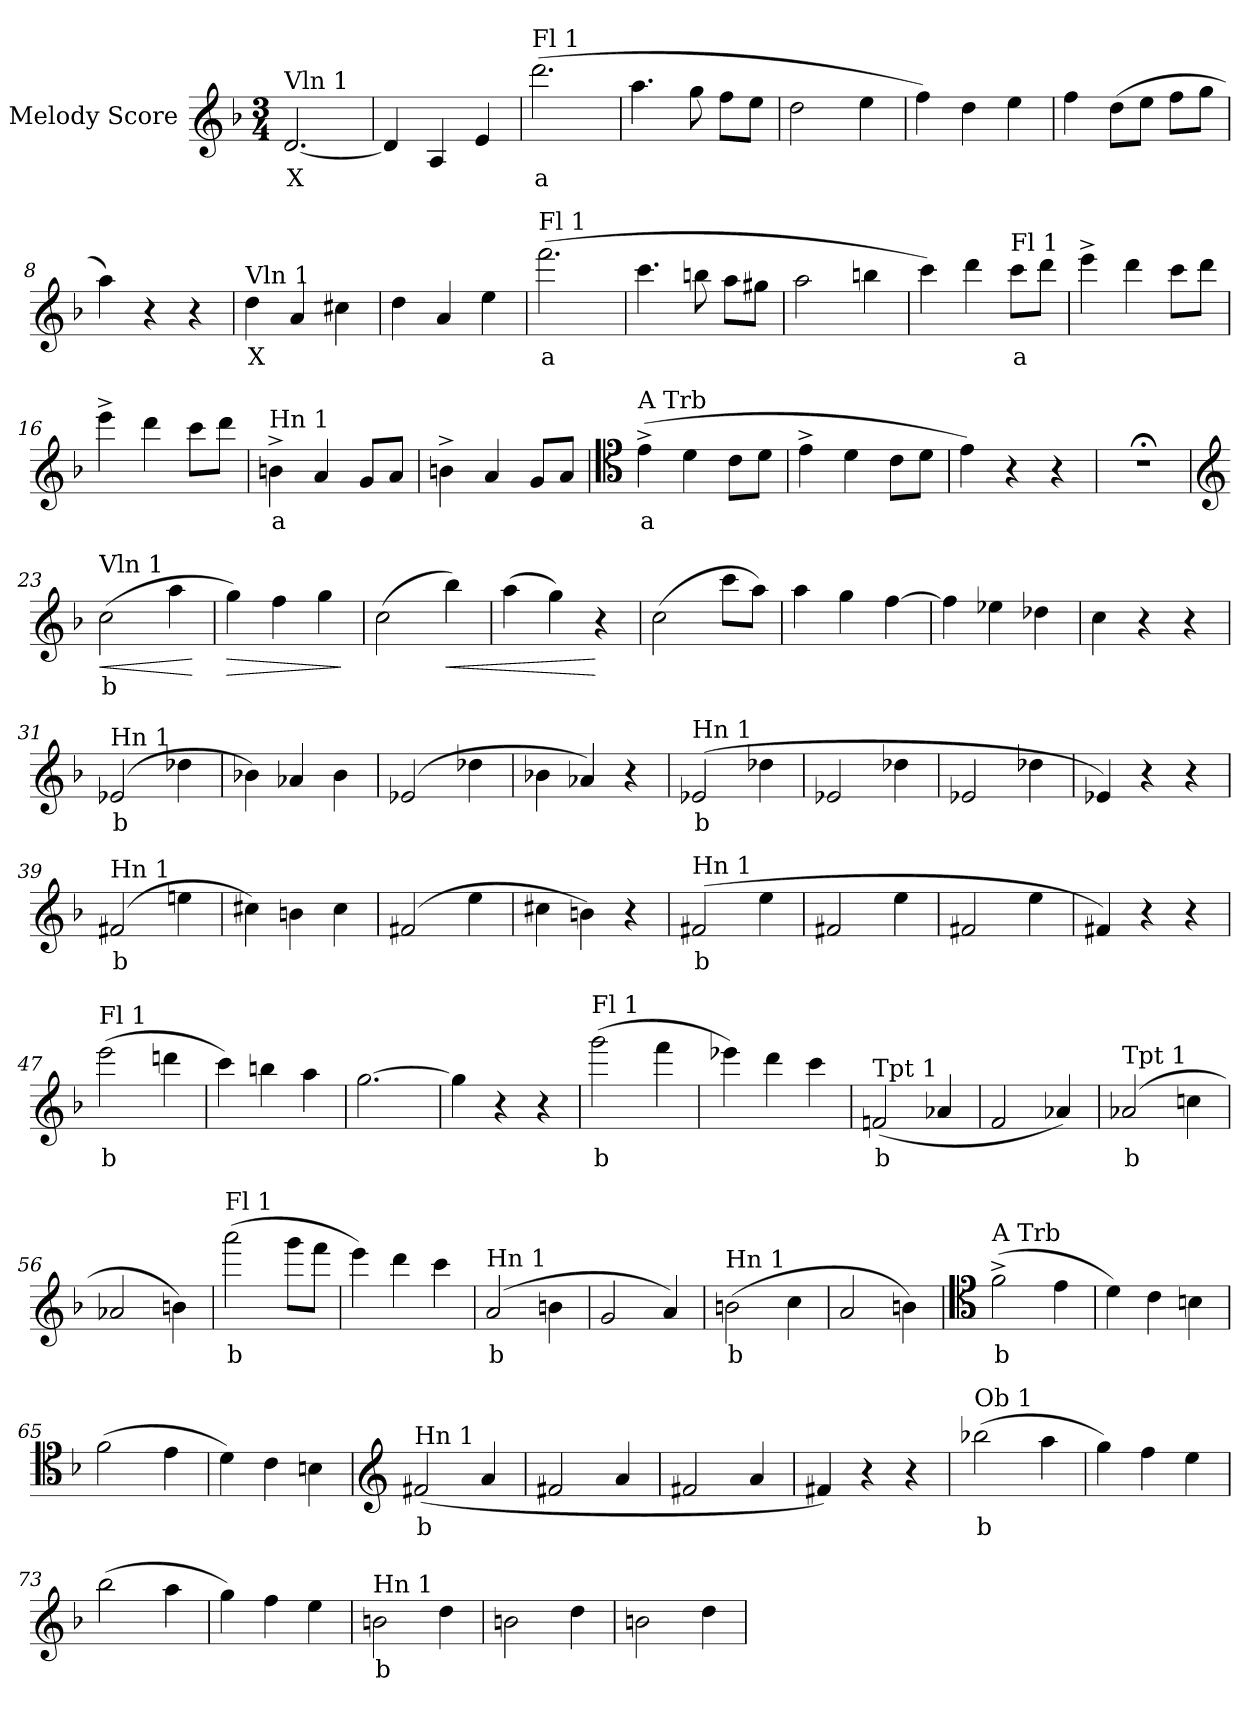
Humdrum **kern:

**kern	**text	**dynam
*part1	*part1	*part1
*staff1	*staff1	*staff1
*I"Melody Score	*	*
*k[b-]	*	*
*M3/4	*	*
*MM264	*	*
=1	=1	=1
!LO:TX:a:t=Vln 1	!	!
!	!LO:LY:b:color=#FF0000	!
[2.d/	X	.
=2	=2	=2
4d/]	.	.
4A/	.	.
4e/	.	.
=3	=3	=3
!LO:TX:a:t=Fl 1	!	!
!	!LO:LY:b:color=#FF0000	!
(2.ddd\	a	.
=4	=4	=4
4.aa\	.	.
8gg\	.	.
8ff\L	.	.
8ee\J	.	.
=5	=5	=5
2dd\	.	.
4ee\	.	.
=6	=6	=6
4ff\)	.	.
4dd\	.	.
4ee\	.	.
=7	=7	=7
4ff\	.	.
(8dd\L	.	.
8ee\J	.	.
8ff\L	.	.
8gg\J	.	.
=8	=8	=8
4aa\)	.	.
4r	.	.
4r	.	.
=9	=9	=9
!LO:TX:a:t=Vln 1	!	!
!	!LO:LY:b:color=#FF0000	!
4dd>\	X	.
4a>/	.	.
4cc#X>\	.	.
=10	=10	=10
4dd\	.	.
4a>/	.	.
4ee\	.	.
=11	=11	=11
!LO:TX:a:t=Fl 1	!	!
!	!LO:LY:b:color=#FF0000	!
(2.fff\	a	.
=12	=12	=12
4.ccc\	.	.
8bbn\	.	.
8aa\L	.	.
8gg#X\J	.	.
=13	=13	=13
2aa\	.	.
4bbn\	.	.
=14	=14	=14
4ccc\)	.	.
4ddd\	.	.
!LO:TX:a:t=Fl 1	!	!
!	!LO:LY:b:color=#FF0000	!
8ccc\L	a	.
8ddd\J	.	.
=15	=15	=15
4eee^\	.	.
4ddd\	.	.
8ccc\L	.	.
8ddd\J	.	.
=16	=16	=16
4eee^\	.	.
4ddd\	.	.
8ccc\L	.	.
8ddd\J	.	.
=17	=17	=17
!LO:TX:a:t=Hn 1	!	!
!	!LO:LY:b:color=#FF0000	!
4b^\	a	.
4a/	.	.
8g/L	.	.
8a/J	.	.
=18	=18	=18
4b^\	.	.
4a/	.	.
8g/L	.	.
8a/J	.	.
=19	=19	=19
*clefC4	*	*
!LO:TX:a:t=A Trb	!	!
!	!LO:LY:b:color=#FF0000	!
(4e^\	a	.
4d\	.	.
8c\L	.	.
8d\J	.	.
=20	=20	=20
4e^\	.	.
4d\	.	.
8c\L	.	.
8d\J	.	.
=21	=21	=21
4e\)	.	.
4r	.	.
4r	.	.
=22	=22	=22
2.r;<	.	.
=23	=23	=23
*clefG2	*	*
!LO:TX:a:t=Vln 1	!	!
!	!LO:LY:b:color=#FF0000	!LO:HP:b
(2cc\	b	<
4aa\	.	.
.	.	[
=24	=24	=24
!	!	!LO:HP:b
4gg\)	.	>
4ff\	.	.
4gg\	.	.
.	.	]
=25	=25	=25
(2cc\	.	.
!	!	!LO:HP:b
4bb-\)	.	<
=26	=26	=26
(4aa\	.	.
4gg\)	.	.
4r	.	[
=27	=27	=27
(2cc\	.	.
8ccc\L	.	.
8aa\J)	.	.
=28	=28	=28
4aa\	.	.
4gg\	.	.
[4ff\	.	.
=29	=29	=29
4ff\]	.	.
4ee-X\	.	.
4dd-X\	.	.
=30	=30	=30
4cc\	.	.
4r	.	.
4r	.	.
=31	=31	=31
!LO:TX:a:t=Hn 1	!	!
!	!LO:LY:b:color=#FF0000	!
(2e-X/	b	.
4dd-X\	.	.
=32	=32	=32
4b-X<\)	.	.
4a-X/	.	.
4b-<\	.	.
=33	=33	=33
(2e-X/	.	.
4dd-X\	.	.
=34	=34	=34
4b-X\	.	.
4a-X/)	.	.
4r	.	.
=35	=35	=35
!LO:TX:a:t=Hn 1	!	!
!	!LO:LY:b:color=#FF0000	!
(2e-X/	b	.
4dd-X\	.	.
=36	=36	=36
2e-X/	.	.
4dd-X\	.	.
=37	=37	=37
2e-X/	.	.
4dd-X\	.	.
=38	=38	=38
4e-X/)	.	.
4r	.	.
4r	.	.
=39	=39	=39
!LO:TX:a:t=Hn 1	!	!
!	!LO:LY:b:color=#FF0000	!
(2f#X/	b	.
4een\	.	.
=40	=40	=40
4cc#X>\)	.	.
4bn\	.	.
4cc#>\	.	.
=41	=41	=41
(2f#X/	.	.
4ee\	.	.
=42	=42	=42
4cc#X\	.	.
4b\)	.	.
4r	.	.
=43	=43	=43
!LO:TX:a:t=Hn 1	!	!
!	!LO:LY:b:color=#FF0000	!
(2f#X/	b	.
4ee\	.	.
=44	=44	=44
2f#X/	.	.
4ee\	.	.
=45	=45	=45
2f#X/	.	.
4ee\	.	.
=46	=46	=46
4f#X/)	.	.
4r	.	.
4r	.	.
=47	=47	=47
!LO:TX:a:t=Fl 1	!	!
!	!LO:LY:b:color=#FF0000	!
(2eee\	b	.
4dddn\	.	.
=48	=48	=48
4ccc\)	.	.
4bbn\	.	.
4aa\	.	.
=49	=49	=49
[2.gg\	.	.
=50	=50	=50
4gg\]	.	.
4r	.	.
4r	.	.
=51	=51	=51
!LO:TX:a:t=Fl 1	!	!
!	!LO:LY:b:color=#FF0000	!
(2ggg\	b	.
4fff\	.	.
=52	=52	=52
4eee-X\)	.	.
4ddd\	.	.
4ccc\	.	.
=53	=53	=53
!LO:TX:a:t=Tpt 1	!	!
!	!LO:LY:b:color=#FF0000	!
(2fn/	b	.
4a-X/	.	.
=54	=54	=54
2f/	.	.
4a-X/)	.	.
=55	=55	=55
!LO:TX:a:t=Tpt 1	!	!
!	!LO:LY:b:color=#FF0000	!
(2a-X/	b	.
4ccn\	.	.
=56	=56	=56
2a-X/	.	.
4bn\)	.	.
=57	=57	=57
!LO:TX:a:t=Fl 1	!	!
!	!LO:LY:b:color=#FF0000	!
(2aaa\	b	.
8ggg\L	.	.
8fff\J	.	.
=58	=58	=58
4eee\)	.	.
4ddd\	.	.
4ccc\	.	.
=59	=59	=59
!LO:TX:a:t=Hn 1	!	!
!	!LO:LY:b:color=#FF0000	!
(2a/	b	.
4b\	.	.
=60	=60	=60
2g/	.	.
4a/)	.	.
=61	=61	=61
!LO:TX:a:t=Hn 1	!	!
!	!LO:LY:b:color=#FF0000	!
(2b\	b	.
4cc\	.	.
=62	=62	=62
2a/	.	.
4b\)	.	.
=63	=63	=63
*clefC4	*	*
*MM264	*	*
!LO:TX:a:t=A Trb	!	!
!	!LO:LY:b:color=#FF0000	!
(2f^\	b	.
4e\	.	.
=64	=64	=64
4d\)	.	.
4c\	.	.
4Bn\	.	.
=65	=65	=65
(2f\	.	.
4e\	.	.
=66	=66	=66
4d\)	.	.
4c\	.	.
4Bn\	.	.
=67	=67	=67
*clefG2	*	*
!LO:TX:a:t=Hn 1	!	!
!	!LO:LY:b:color=#FF0000	!
(2f#X/	b	.
4a/	.	.
=68	=68	=68
2f#X/	.	.
4a/	.	.
=69	=69	=69
2f#X/	.	.
4a/	.	.
=70	=70	=70
4f#X/)	.	.
4r	.	.
4r	.	.
=71	=71	=71
!LO:TX:a:t=Ob 1	!	!
!	!LO:LY:b:color=#FF0000	!
(2bb-X\	b	.
4aa\	.	.
=72	=72	=72
4gg\)	.	.
4ff\	.	.
4ee\	.	.
=73	=73	=73
(2bb-\	.	.
4aa\	.	.
=74	=74	=74
4gg\)	.	.
4ff\	.	.
4ee\	.	.
=75	=75	=75
!LO:TX:a:t=Hn 1	!	!
!	!LO:LY:b:color=#FF0000	!
2b\	b	.
4dd\	.	.
=76	=76	=76
2b\	.	.
4dd\	.	.
=77	=77	=77
2b\	.	.
4dd\	.	.
=	=	=
*-	*-	*-
